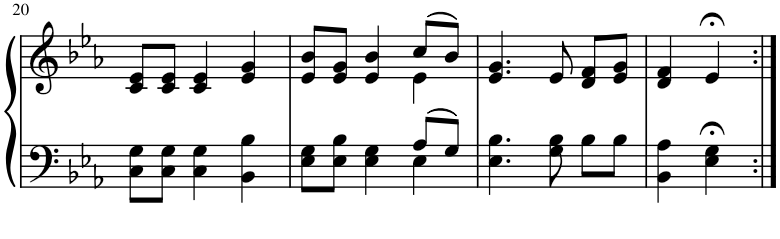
**kern	**kern
*part1	*part1
*staff2	*staff1
*I"Piano	*
*I'Pno.	*
!!LO:PB:g=z
*clefF4	*clefG2
*k[b-e-a-]	*k[b-e-a-]
*M3/4	*M3/4
=20	=20
8C\ 8G\L	8c/ 8e-/L
8C\ 8G\J	8c/ 8e-/J
4C\ 4G\	4c/ 4e-/
4BB-\ 4B-\	4e-/ 4g/
=21	=21
*^	*^
2ryy	8E-\ 8G\L	8e-/ 8b-/L	2ryy
.	8E-\ 8B-\J	8e-/ 8g/J	.
.	4E-\ 4G\	4e-/ 4b-/	.
8A-/L	4E-\	(8cc/L	4e-\
8G/J	.	8b-/J)	.
*v	*v	*	*
*	*v	*v
=22	=22
4.E-\ 4.B-\	4.e-/ 4.g/
8G\ 8B-\	8e-/
8B-\L	8d/ 8f/L
8B-\J	8e-/ 8g/J
=23	=23
4BB-\ 4A-\	4d/ 4f/
4E-\;< 4G\;<	4e-;</
=:|!	=:|!
*-	*-
